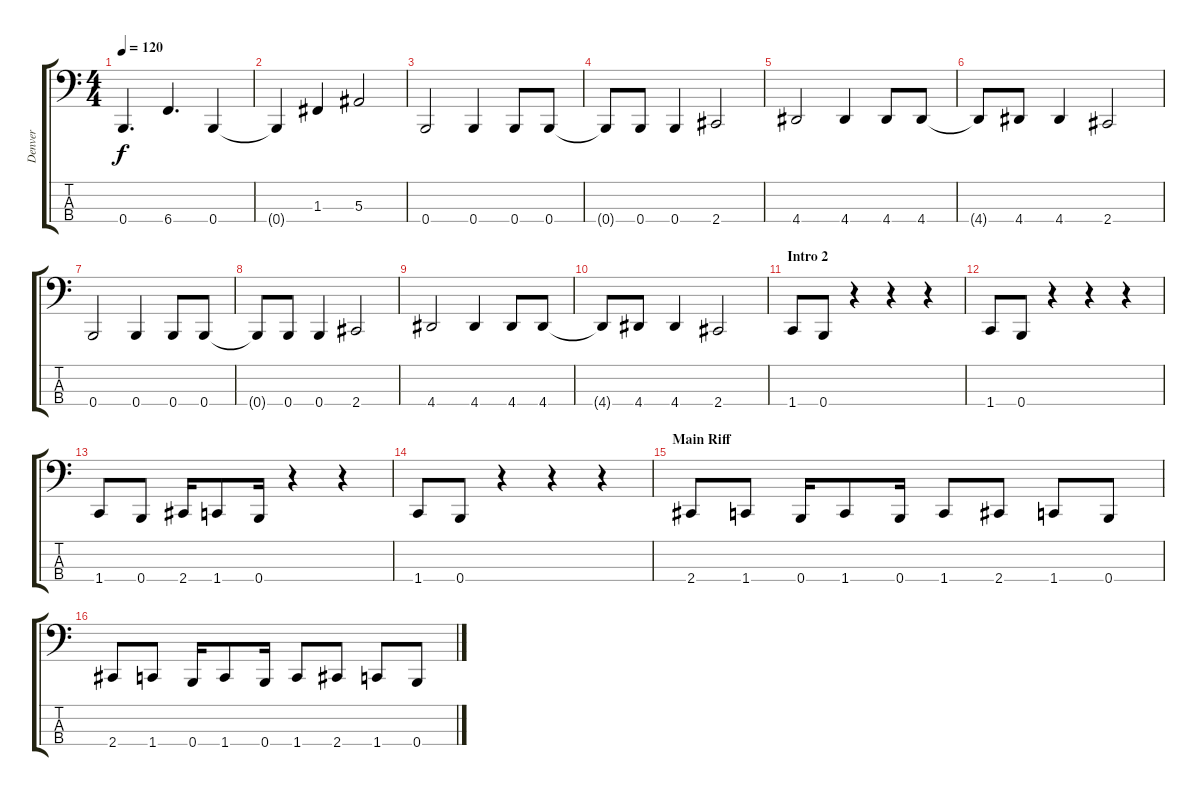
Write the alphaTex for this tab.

\track ("Denver" "Denver") {instrument electricbassfinger}
\staff {score tabs}
\tuning (Eb2 Bb1 F1 B0) {hide}
\ts (4 4)
\tempo 120
\clef f4
\ks c
0.4.4{d dy f} 6.4.4{d} 0.4.4 |
0.4{t}.4 1.3.4 5.3.2 |
0.4.2 0.4.4 0.4.8 0.4.8 |
0.4{t}.8 0.4.8 0.4.4 2.4.2 |
4.4.2 4.4.4 4.4.8 4.4.8 |
4.4{t}.8 4.4.8 4.4.4 2.4.2 |
0.4.2 0.4.4 0.4.8 0.4.8 |
0.4{t}.8 0.4.8 0.4.4 2.4.2 |
4.4.2 4.4.4 4.4.8 4.4.8 |
4.4{t}.8 4.4.8 4.4.4 2.4.2 |
\section ("" "Intro 2")
1.4.8 0.4.8 r.4 r.4 r.4 |
1.4.8 0.4.8 r.4 r.4 r.4 |
1.4.8 0.4.8 2.4.16 1.4.8 0.4.16 r.4 r.4 |
1.4.8 0.4.8 r.4 r.4 r.4 |
\section ("" "Main Riff")
2.4.8 1.4.8 0.4.16 1.4.8 0.4.16 1.4.8 2.4.8 1.4.8 0.4.8 |
2.4.8 1.4.8 0.4.16 1.4.8 0.4.16 1.4.8 2.4.8 1.4.8 0.4.8
